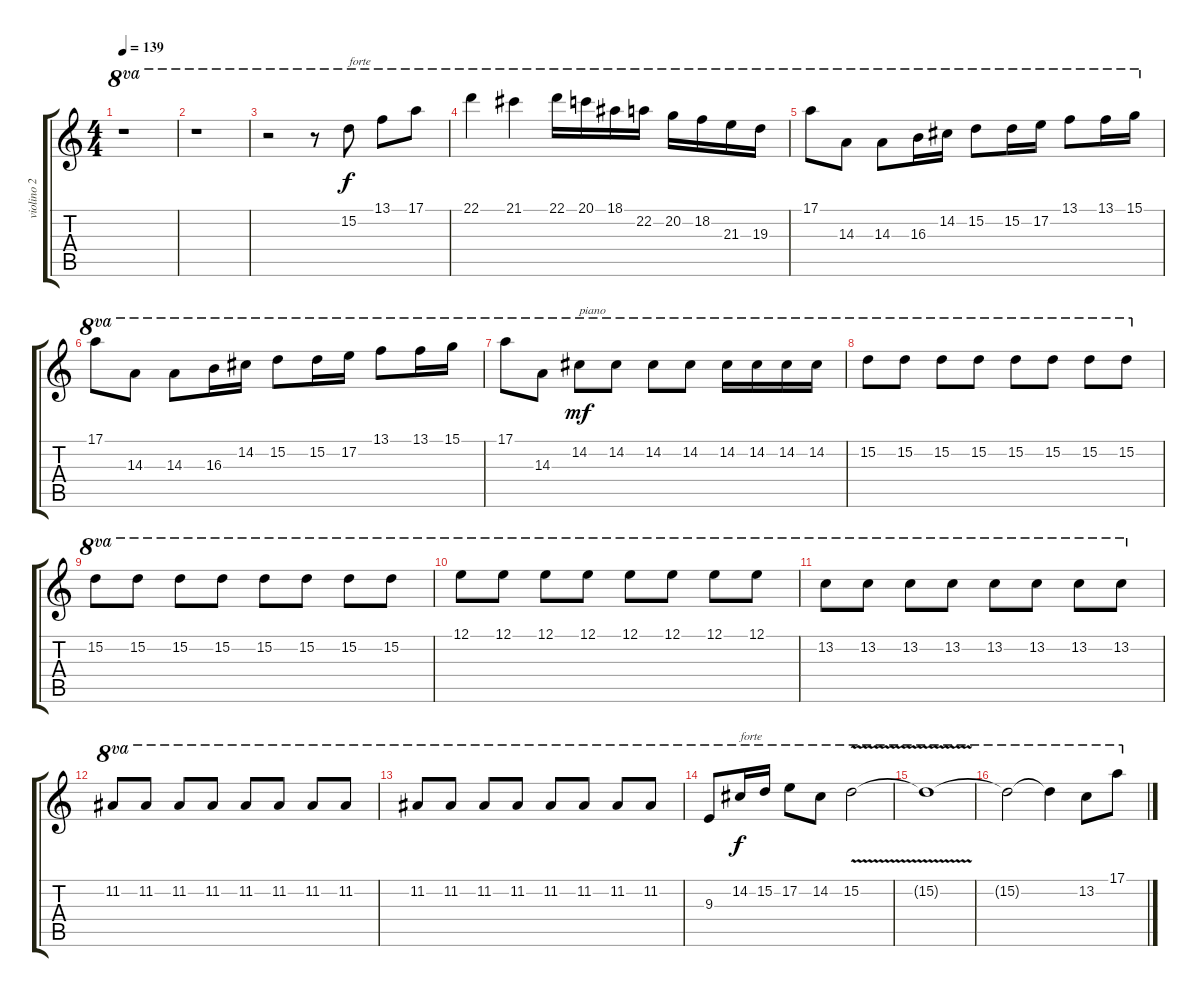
\track ("violino 2" "violino 2") {instrument overdrivenguitar}
\staff {score tabs}
\tuning (E4 B3 G3 D3 A2 E2) {hide}
\ts (4 4)
\tempo 139
\clef g2
\ks aminor
r.1{ot 8va dy mf} |
r.1{ot 8va} |
r.2{ot 8va} r.8{ot 8va} 15.2.8{ot 8va txt "forte" dy f} 13.1.8{ot 8va} 17.1.8{ot 8va} |
22.1.4{ot 8va} 21.1.4{ot 8va} 22.1.16{ot 8va} 20.1.16{ot 8va} 18.1.16{ot 8va} 22.2.16{ot 8va} 20.2.16{ot 8va} 18.2.16{ot 8va} 21.3.16{ot 8va} 19.3.16{ot 8va} |
17.1.8{ot 8va} 14.3.8{ot 8va} 14.3.8{ot 8va} 16.3.16{ot 8va} 14.2.16{ot 8va} 15.2.8{ot 8va} 15.2.16{ot 8va} 17.2.16{ot 8va} 13.1.8{ot 8va} 13.1.16{ot 8va} 15.1.16{ot 8va} |
17.1.8{ot 8va} 14.3.8{ot 8va} 14.3.8{ot 8va} 16.3.16{ot 8va} 14.2.16{ot 8va} 15.2.8{ot 8va} 15.2.16{ot 8va} 17.2.16{ot 8va} 13.1.8{ot 8va} 13.1.16{ot 8va} 15.1.16{ot 8va} |
17.1.8{ot 8va} 14.3.8{ot 8va} 14.2.8{ot 8va txt "piano" dy mf} 14.2.8{ot 8va} 14.2.8{ot 8va} 14.2.8{ot 8va} 14.2.16{ot 8va} 14.2.16{ot 8va} 14.2.16{ot 8va} 14.2.16{ot 8va} |
15.2.8{ot 8va} 15.2.8{ot 8va} 15.2.8{ot 8va} 15.2.8{ot 8va} 15.2.8{ot 8va} 15.2.8{ot 8va} 15.2.8{ot 8va} 15.2.8{ot 8va} |
15.2.8{ot 8va} 15.2.8{ot 8va} 15.2.8{ot 8va} 15.2.8{ot 8va} 15.2.8{ot 8va} 15.2.8{ot 8va} 15.2.8{ot 8va} 15.2.8{ot 8va} |
12.1.8{ot 8va} 12.1.8{ot 8va} 12.1.8{ot 8va} 12.1.8{ot 8va} 12.1.8{ot 8va} 12.1.8{ot 8va} 12.1.8{ot 8va} 12.1.8{ot 8va} |
13.2.8{ot 8va} 13.2.8{ot 8va} 13.2.8{ot 8va} 13.2.8{ot 8va} 13.2.8{ot 8va} 13.2.8{ot 8va} 13.2.8{ot 8va} 13.2.8{ot 8va} |
11.2.8{ot 8va} 11.2.8{ot 8va} 11.2.8{ot 8va} 11.2.8{ot 8va} 11.2.8{ot 8va} 11.2.8{ot 8va} 11.2.8{ot 8va} 11.2.8{ot 8va} |
11.2.8{ot 8va} 11.2.8{ot 8va} 11.2.8{ot 8va} 11.2.8{ot 8va} 11.2.8{ot 8va} 11.2.8{ot 8va} 11.2.8{ot 8va} 11.2.8{ot 8va} |
9.3.8{ot 8va} 14.2.16{ot 8va txt "forte" dy f} 15.2.16{ot 8va} 17.2.8{ot 8va} 14.2.8{ot 8va} 15.2{v}.2{ot 8va} |
15.2{t}.1{ot 8va} |
15.2{t}.2{ot 8va} 15.2{t}.4{ot 8va} 13.2.8{ot 8va} 17.1.8{ot 8va}
